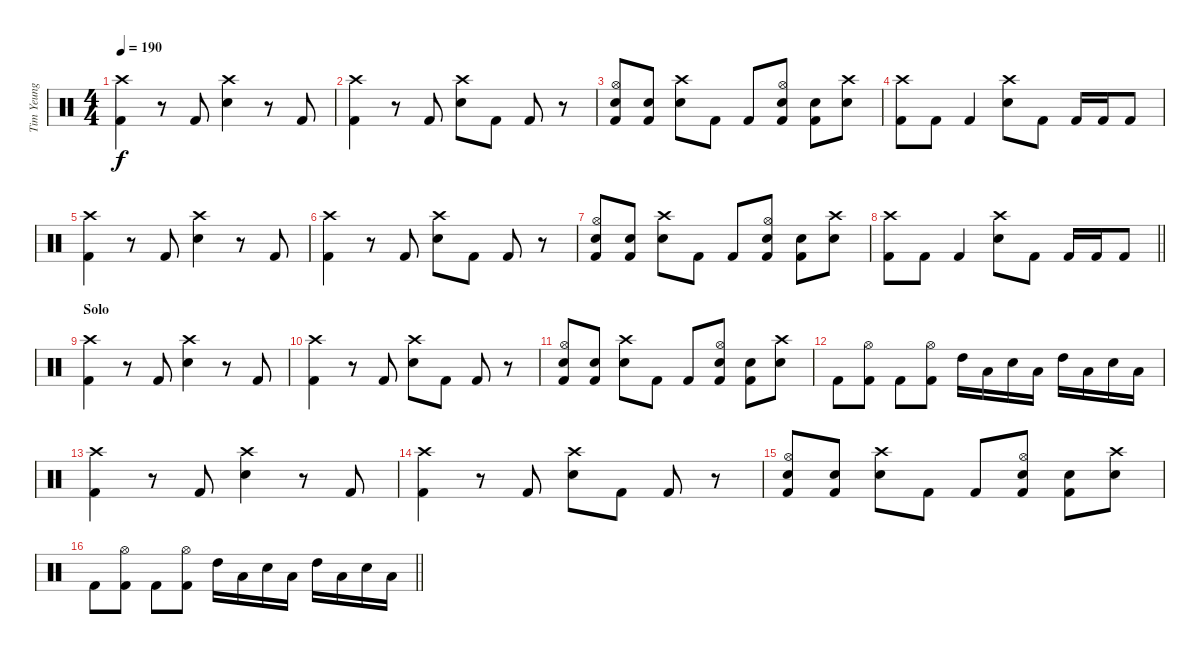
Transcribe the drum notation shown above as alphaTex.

\track ("Tim Yeung" "Tim Yeung") {instrument percussion}
\staff {score}
\articulation defaults
\ts (4 4)
\tempo 190
\clef neutral
\ks c
("Crash high (hit)" "Kick (hit) 2").4{dy f} r.8 "Kick (hit) 2".8 ("Crash high (hit)" "Electric Snare (hit)").4 r.8 "Kick (hit) 2".8 |
("Crash high (hit)" "Kick (hit) 2").4 r.8 "Kick (hit) 2".8 ("Crash high (hit)" "Electric Snare (hit)").8 "Kick (hit) 2".8 "Kick (hit) 2".8 r.8 |
("Hi-Hat (open)" "Snare (hit) 2" "Kick (hit) 2").8 ("Snare (hit) 2" "Kick (hit) 2").8 ("Crash high (hit)" "Snare (hit) 2").8 "Kick (hit) 2".8 "Kick (hit) 2".8 ("Hi-Hat (open)" "Snare (hit) 2" "Kick (hit) 2").8 ("Snare (hit) 2" "Kick (hit) 2").8 ("Crash high (hit)" "Snare (hit) 2").8 |
("Crash high (hit)" "Kick (hit) 2").8 "Kick (hit) 2".8 "Kick (hit) 2".4 ("Crash high (hit)" "Electric Snare (hit)").8 "Kick (hit) 2".8 "Kick (hit) 2".16 "Kick (hit) 2".16 "Kick (hit) 2".8 |
("Crash high (hit)" "Kick (hit) 2").4 r.8 "Kick (hit) 2".8 ("Crash high (hit)" "Electric Snare (hit)").4 r.8 "Kick (hit) 2".8 |
("Crash high (hit)" "Kick (hit) 2").4 r.8 "Kick (hit) 2".8 ("Crash high (hit)" "Electric Snare (hit)").8 "Kick (hit) 2".8 "Kick (hit) 2".8 r.8 |
("Hi-Hat (open)" "Snare (hit) 2" "Kick (hit) 2").8 ("Snare (hit) 2" "Kick (hit) 2").8 ("Crash high (hit)" "Snare (hit) 2").8 "Kick (hit) 2".8 "Kick (hit) 2".8 ("Hi-Hat (open)" "Snare (hit) 2" "Kick (hit) 2").8 ("Snare (hit) 2" "Kick (hit) 2").8 ("Crash high (hit)" "Snare (hit) 2").8 |
\barLineRight lightlight
("Crash high (hit)" "Kick (hit) 2").8 "Kick (hit) 2".8 "Kick (hit) 2".4 ("Crash high (hit)" "Electric Snare (hit)").8 "Kick (hit) 2".8 "Kick (hit) 2".16 "Kick (hit) 2".16 "Kick (hit) 2".8 |
\section ("" "Solo")
("Crash high (hit)" "Kick (hit) 2").4 r.8 "Kick (hit) 2".8 ("Crash high (hit)" "Electric Snare (hit)").4 r.8 "Kick (hit) 2".8 |
("Crash high (hit)" "Kick (hit) 2").4 r.8 "Kick (hit) 2".8 ("Crash high (hit)" "Electric Snare (hit)").8 "Kick (hit) 2".8 "Kick (hit) 2".8 r.8 |
("Hi-Hat (open)" "Snare (hit) 2" "Kick (hit) 2").8 ("Snare (hit) 2" "Kick (hit) 2").8 ("Crash high (hit)" "Snare (hit) 2").8 "Kick (hit) 2".8 "Kick (hit) 2".8 ("Hi-Hat (open)" "Snare (hit) 2" "Kick (hit) 2").8 ("Snare (hit) 2" "Kick (hit) 2").8 ("Crash high (hit)" "Snare (hit) 2").8 |
"Kick (hit) 2".8 ("Hi-Hat (open)" "Kick (hit) 2").8 "Kick (hit) 2".8 ("Hi-Hat (open)" "Kick (hit) 2").8 "High Tom (hit)".16 "Low Tom (hit)".16 "Snare (hit) 2".16 "Low Tom (hit)".16 "High Tom (hit)".16 "Low Tom (hit)".16 "Snare (hit) 2".16 "Low Tom (hit)".16 |
("Crash high (hit)" "Kick (hit) 2").4 r.8 "Kick (hit) 2".8 ("Crash high (hit)" "Electric Snare (hit)").4 r.8 "Kick (hit) 2".8 |
("Crash high (hit)" "Kick (hit) 2").4 r.8 "Kick (hit) 2".8 ("Crash high (hit)" "Electric Snare (hit)").8 "Kick (hit) 2".8 "Kick (hit) 2".8 r.8 |
("Hi-Hat (open)" "Snare (hit) 2" "Kick (hit) 2").8 ("Snare (hit) 2" "Kick (hit) 2").8 ("Crash high (hit)" "Snare (hit) 2").8 "Kick (hit) 2".8 "Kick (hit) 2".8 ("Hi-Hat (open)" "Snare (hit) 2" "Kick (hit) 2").8 ("Snare (hit) 2" "Kick (hit) 2").8 ("Crash high (hit)" "Snare (hit) 2").8 |
\barLineRight lightlight "Kick (hit) 2".8
("Hi-Hat (open)" "Kick (hit) 2").8 "Kick (hit) 2".8 ("Hi-Hat (open)" "Kick (hit) 2").8 "High Tom (hit)".16 "Low Tom (hit)".16 "Snare (hit) 2".16 "Low Tom (hit)".16 "High Tom (hit)".16 "Low Tom (hit)".16 "Snare (hit) 2".16 "Low Tom (hit)".16
